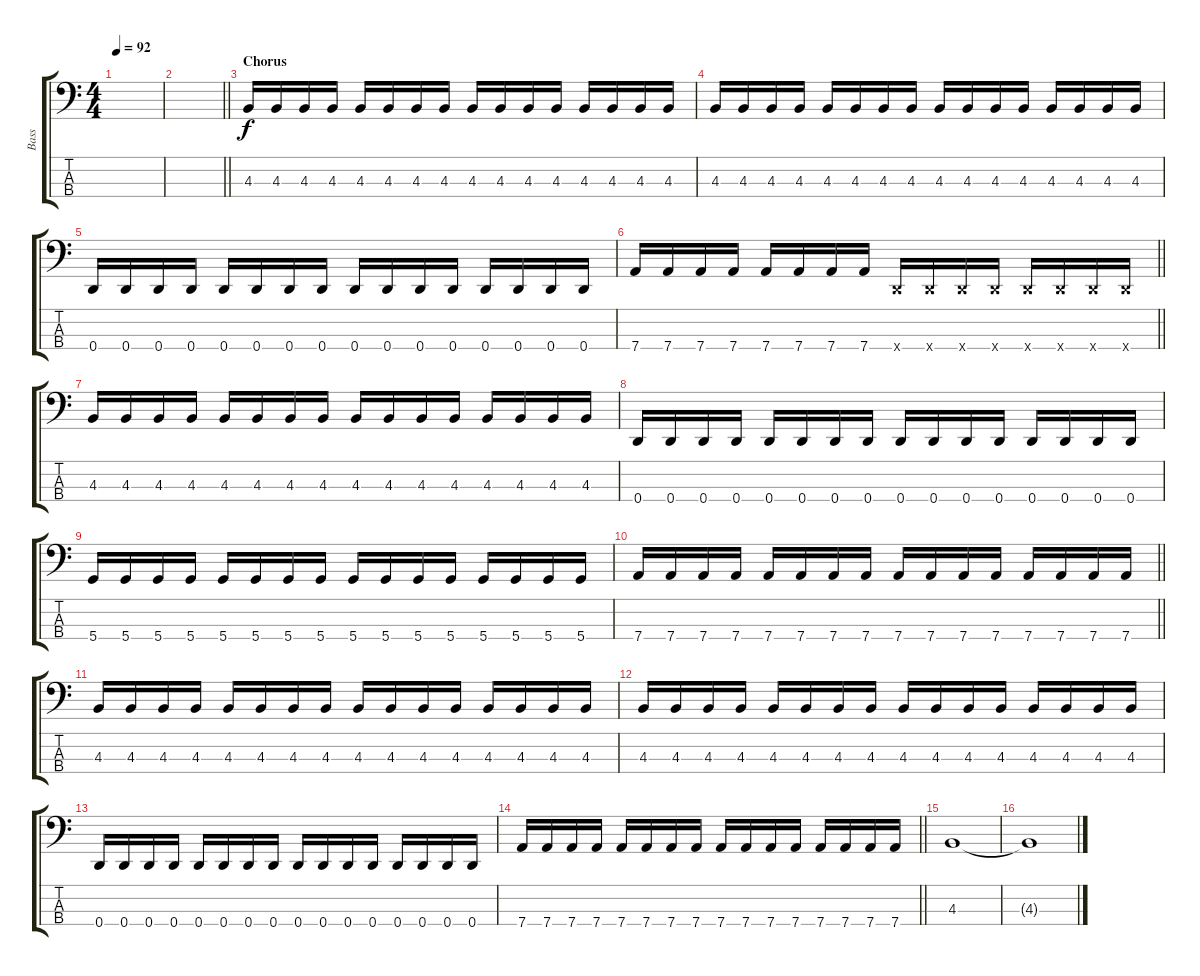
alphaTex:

\track ("Bass" "Bass") {instrument electricbassfinger}
\staff {score tabs}
\tuning (F2 C2 G1 D1) {hide}
\ts (4 4)
\tempo 92
\clef f4
\ks c
|
\barLineRight lightlight
|
\section ("" "Chorus")
4.3.16 4.3.16 4.3.16 4.3.16 4.3.16 4.3.16 4.3.16 4.3.16 4.3.16 4.3.16 4.3.16 4.3.16 4.3.16 4.3.16 4.3.16 4.3.16 |
4.3.16 4.3.16 4.3.16 4.3.16 4.3.16 4.3.16 4.3.16 4.3.16 4.3.16 4.3.16 4.3.16 4.3.16 4.3.16 4.3.16 4.3.16 4.3.16 |
0.4.16 0.4.16 0.4.16 0.4.16 0.4.16 0.4.16 0.4.16 0.4.16 0.4.16 0.4.16 0.4.16 0.4.16 0.4.16 0.4.16 0.4.16 0.4.16 |
\barLineRight lightlight
7.4.16 7.4.16 7.4.16 7.4.16 7.4.16 7.4.16 7.4.16 7.4.16 0.4{x}.16 0.4{x}.16 0.4{x}.16 0.4{x}.16 0.4{x}.16 0.4{x}.16 0.4{x}.16 0.4{x}.16 |
4.3.16 4.3.16 4.3.16 4.3.16 4.3.16 4.3.16 4.3.16 4.3.16 4.3.16 4.3.16 4.3.16 4.3.16 4.3.16 4.3.16 4.3.16 4.3.16 |
0.4.16 0.4.16 0.4.16 0.4.16 0.4.16 0.4.16 0.4.16 0.4.16 0.4.16 0.4.16 0.4.16 0.4.16 0.4.16 0.4.16 0.4.16 0.4.16 |
5.4.16 5.4.16 5.4.16 5.4.16 5.4.16 5.4.16 5.4.16 5.4.16 5.4.16 5.4.16 5.4.16 5.4.16 5.4.16 5.4.16 5.4.16 5.4.16 |
\barLineRight lightlight
7.4.16 7.4.16 7.4.16 7.4.16 7.4.16 7.4.16 7.4.16 7.4.16 7.4.16 7.4.16 7.4.16 7.4.16 7.4.16 7.4.16 7.4.16 7.4.16 |
4.3.16 4.3.16 4.3.16 4.3.16 4.3.16 4.3.16 4.3.16 4.3.16 4.3.16 4.3.16 4.3.16 4.3.16 4.3.16 4.3.16 4.3.16 4.3.16 |
4.3.16 4.3.16 4.3.16 4.3.16 4.3.16 4.3.16 4.3.16 4.3.16 4.3.16 4.3.16 4.3.16 4.3.16 4.3.16 4.3.16 4.3.16 4.3.16 |
0.4.16 0.4.16 0.4.16 0.4.16 0.4.16 0.4.16 0.4.16 0.4.16 0.4.16 0.4.16 0.4.16 0.4.16 0.4.16 0.4.16 0.4.16 0.4.16 |
\barLineRight lightlight
7.4.16 7.4.16 7.4.16 7.4.16 7.4.16 7.4.16 7.4.16 7.4.16 7.4.16 7.4.16 7.4.16 7.4.16 7.4.16 7.4.16 7.4.16 7.4.16 |
4.3.1 |
4.3{t}.1
